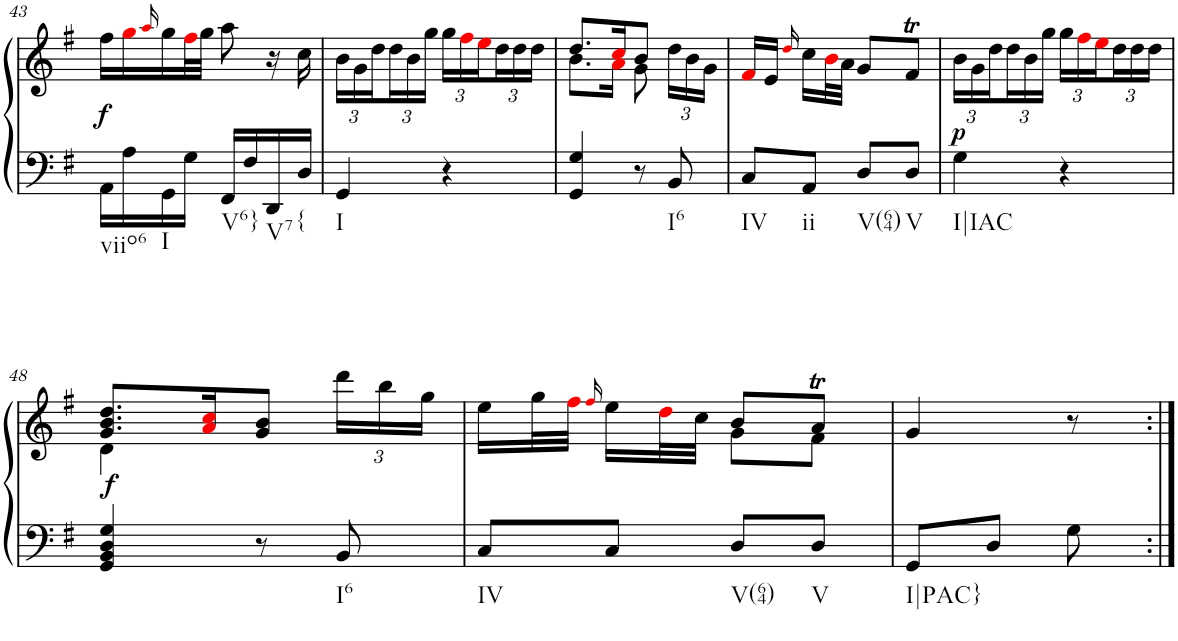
**kern	**kern	**dynam
*part1	*part1	*part1
*staff2	*staff1	*staff1/2
*I"Piano	*	*
*I'Pno.	*	*
!!LO:PB:g=z
*clefF4	*clefG2	*
*k[f#]	*k[f#]	*
*M2/4	*M2/4	*
=43	=43	=43
!LO:TX:b:t=viio6	!	!
!	!	!LO:DY:b
16AA\LL	16ff#\LL	f
16A\	16ggi\	.
.	16qaai/	.
!LO:TX:b:t=I	!	!
16GG\	16gg\	.
16G\JJ	32ff#i\L	.
.	32gg\JJJ	.
!LO:TX:b:t=V6}	!	!
16FF#/LL	8aa\	.
16F#/	.	.
!LO:TX:b:t=V7	!	!
16DD/	16r	.
!LO:TX:b:t={	!	!
16D/JJ	16cc\	.
=44	=44	=44
*	*Xbrackettup	*
!LO:TX:b:t=I	!	!
4GG/	24b\LL	.
.	24g\	.
.	24dd\	.
.	24dd\	.
.	24b\	.
.	24gg\JJ	.
4r	24gg\LL	.
.	24ff#i\	.
.	24eei\	.
.	24dd\	.
.	24dd\	.
.	24dd\JJ	.
=45	=45	=45
*	*^	*
4GG/ 4G/	8.dd/L	8.b\L	.
.	16cci/K	16ai\Jk	.
8r	8b/J	8g\	.
!LO:TX:b:t=I6	!	!	!
8BB/	24dd\LL	8ryy	.
.	24b\	.	.
.	24g\JJ	.	.
*	*v	*v	*
=46	=46	=46
!LO:TX:b:t=IV	!	!
8C/L	16f#i/LL	.
.	16e/JJ	.
.	16qddi/	.
!LO:TX:b:t=ii	!	!
8AA/J	16cc\LL	.
.	32bi\L	.
.	32a\JJJ	.
!LO:TX:b:t=V(64)	!	!
8D/L	8g/L	.
!LO:TX:b:t=V	!	!
8D/J	8f#t/J	.
=47	=47	=47
!LO:TX:b:t=I|IAC	!	!
!	!	!LO:DY:b
4G\	24b\LL	p
.	24g\	.
.	24dd\	.
.	24dd\	.
.	24b\	.
.	24gg\JJ	.
4r	24gg\LL	.
.	24ff#i\	.
.	24eei\	.
.	24dd\	.
.	24dd\	.
.	24dd\JJ	.
!!LO:LB:g=z
=48	=48	=48
*	*^	*
!	!	!	!LO:DY:b
4GG/ 4BB/ 4D/ 4G/	8.g/ 8.b/ 8.dd/L	4d\	f
.	16ai/ 16cci/K	.	.
8r	8g/ 8b/J	4ryy	.
!LO:TX:b:t=I6	!	!	!
8BB/	24ddd\LL	.	.
.	24bb\	.	.
.	24gg\JJ	.	.
=49	=49	=49	=49
!LO:TX:b:t=IV	!	!	!
8C/L	16ee\LL	4ryy	.
.	32gg\L	.	.
.	32ff#i\JJJ	.	.
.	16qff#i/	.	.
8C/J	16ee\LL	.	.
.	32ddi\L	.	.
.	32cc\JJJ	.	.
!LO:TX:b:t=V(64)	!	!	!
8D/L	8b/L	8g\L	.
!LO:TX:b:t=V	!	!	!
8D/J	8aT/J	8f#\J	.
=50	=50	=50	=50
!LO:TX:b:t=I|PAC}	!	!	!
*	*v	*v	*
8GG/L	4g/	.
8D/J	.	.
8G\	8r	.
=:|!	=:|!	=:|!
*-	*-	*-
